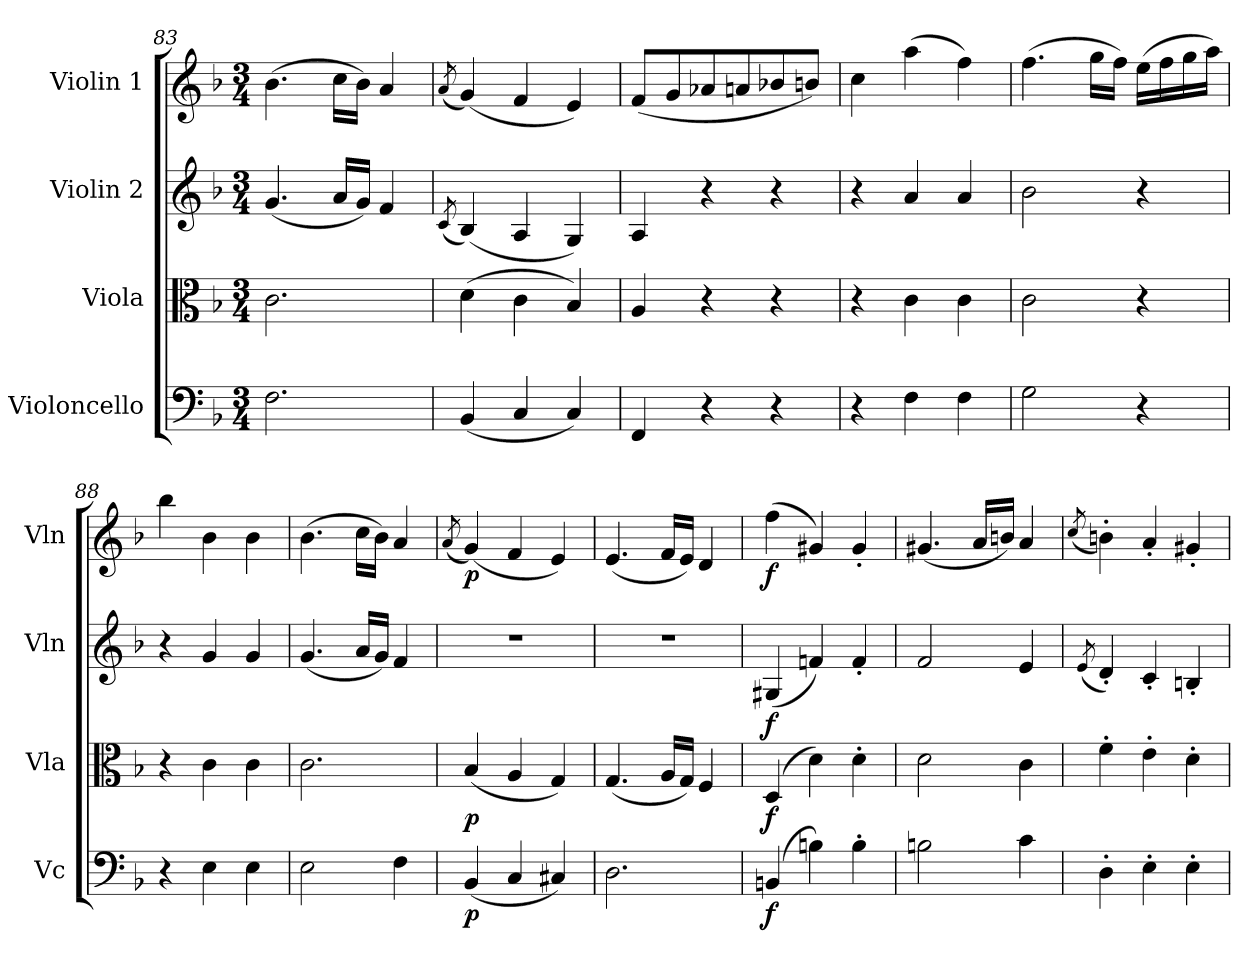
**kern	**dynam	**kern	**dynam	**kern	**dynam	**kern	**dynam
*part4	*part4	*part3	*part3	*part2	*part2	*part1	*part1
*staff4	*staff4	*staff3	*staff3	*staff2	*staff2	*staff1	*staff1
*I"Violoncello	*	*I"Viola	*	*I"Violin 2	*	*I"Violin 1	*
*I'Vc	*	*I'Vla	*	*I'Vln	*	*I'Vln	*
*clefF4	*	*clefC3	*	*clefG2	*	*clefG2	*
*k[b-]	*	*k[b-]	*	*k[b-]	*	*k[b-]	*
*M3/4	*	*M3/4	*	*M3/4	*	*M3/4	*
=83	=83	=83	=83	=83	=83	=83	=83
2.F\	.	2.c\	.	(<4.g/	.	(>4.b-\	.
.	.	.	.	16a/LL	.	16cc\LL	.
.	.	.	.	16g/JJ)	.	16b-\JJ)	.
.	.	.	.	4f/	.	4a/	.
=84	=84	=84	=84	=84	=84	=84	=84
.	.	.	.	(<8qc/	.	(<8qa/	.
(<4BB-/	.	(>4d\	.	(<4B-/)	.	(<4g/)	.
4C/	.	4c\	.	4A/	.	4f/	.
4C/)	.	4B-/)	.	4G/)	.	4e/)	.
!!LO:LB:g=z
=85	=85	=85	=85	=85	=85	=85	=85
4FF/	.	4A/	.	4A/	.	(<8f/L	.
.	.	.	.	.	.	8g/	.
4r	.	4r	.	4r	.	8a-X/	.
.	.	.	.	.	.	8an/	.
4r	.	4r	.	4r	.	8b-X/	.
.	.	.	.	.	.	8bn/J)	.
=86	=86	=86	=86	=86	=86	=86	=86
4r	.	4r	.	4r	.	4cc\	.
4F\	.	4c\	.	4a/	.	(>4aa\	.
4F\	.	4c\	.	4a/	.	4ff\)	.
=87	=87	=87	=87	=87	=87	=87	=87
2G\	.	2c\	.	2b-\	.	(>4.ff\	.
.	.	.	.	.	.	16gg\LL	.
.	.	.	.	.	.	16ff\JJ)	.
4r	.	4r	.	4r	.	(>16ee\LL	.
.	.	.	.	.	.	16ff\	.
.	.	.	.	.	.	16gg\	.
.	.	.	.	.	.	16aa\JJ)	.
=88	=88	=88	=88	=88	=88	=88	=88
4r	.	4r	.	4r	.	4bb-\	.
4E\	.	4c\	.	4g/	.	4b-\	.
4E\	.	4c\	.	4g/	.	4b-\	.
=89	=89	=89	=89	=89	=89	=89	=89
2E\	.	2.c\	.	(<4.g/	.	(>4.b-\	.
.	.	.	.	16a/LL	.	16cc\LL	.
.	.	.	.	16g/JJ)	.	16b-\JJ)	.
4F\	.	.	.	4f/	.	4a/	.
=90	=90	=90	=90	=90	=90	=90	=90
.	.	.	.	.	.	(<8qa/	.
!	!LO:DY:b	!	!LO:DY:b	!	!	!	!LO:DY:b
(<4BB-/	p	(<4B-/	p	2.r	.	(<4g/)	p
4C/	.	4A/	.	.	.	4f/	.
4C#X/)	.	4G/)	.	.	.	4e/)	.
!!LO:PB:g=z
=91	=91	=91	=91	=91	=91	=91	=91
2.D\	.	(<4.G/	.	2.r	.	(<4.e/	.
.	.	16A/LL	.	.	.	16f/LL	.
.	.	16G/JJ)	.	.	.	16e/JJ)	.
.	.	4F/	.	.	.	4d/	.
=92	=92	=92	=92	=92	=92	=92	=92
!	!LO:DY:b	!	!LO:DY:b	!	!LO:DY:b	!	!LO:DY:b
(>4BBn/	f	(>4D/	f	(<4G#X/	f	(>4ff\	f
4Bn\)	.	4d\)	.	4fn/)	.	4g#X/)	.
4B'\	.	4d'\	.	4f'/	.	4g#'/	.
=93	=93	=93	=93	=93	=93	=93	=93
2Bn\	.	2d\	.	2f/	.	(<4.g#X/	.
.	.	.	.	.	.	16a/LL	.
.	.	.	.	.	.	16bn/JJ)	.
4c\	.	4c\	.	4e/	.	4a/	.
=94	=94	=94	=94	=94	=94	=94	=94
.	.	.	.	(<8qe/	.	(<8qcc/	.
4D'\	.	4f'\	.	4d'/)	.	4bn'\)	.
4E'\	.	4e'\	.	4c'/	.	4a'/	.
4E'\	.	4d'\	.	4Bn'/	.	4g#X'/	.
=	=	=	=	=	=	=	=
*-	*-	*-	*-	*-	*-	*-	*-
